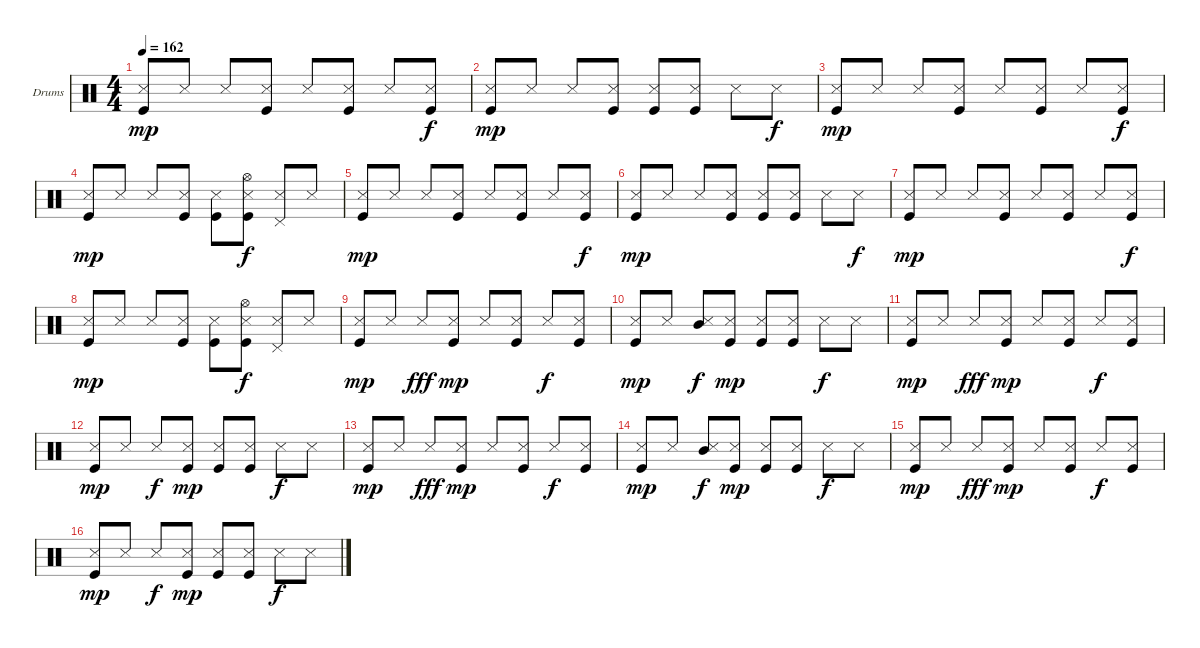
\defaultSystemsLayout 4
\bracketExtendMode groupsimilarinstruments
\firstSystemTrackNameOrientation horizontal
\otherSystemsTrackNameOrientation horizontal
\track ("Drums" "Drums") {instrument percussion}
\staff {score}
\articulation defaults
\ts (4 4)
\tempo 162
\clef neutral
\ks c
("Snare (side stick) 3" "Kick (hit)").8{dy mp} "Snare (side stick) 3".8 "Snare (side stick) 3".8 ("Snare (side stick) 3" "Kick (hit)").8 "Snare (side stick) 3".8 ("Snare (side stick) 3" "Kick (hit)").8 "Snare (side stick) 3".8 ("Snare (side stick) 3" "Kick (hit)").8{dy f} |
("Snare (side stick) 3" "Kick (hit)").8{dy mp} "Snare (side stick) 3".8 "Snare (side stick) 3".8 ("Snare (side stick) 3" "Kick (hit)").8 ("Snare (side stick) 3" "Kick (hit)").8 ("Snare (side stick) 3" "Kick (hit)").8 "Snare (side stick) 3".8 "Snare (side stick) 3".8{dy f} |
("Snare (side stick) 3" "Kick (hit)").8{dy mp} "Snare (side stick) 3".8 "Snare (side stick) 3".8 ("Snare (side stick) 3" "Kick (hit)").8 "Snare (side stick) 3".8 ("Snare (side stick) 3" "Kick (hit)").8 "Snare (side stick) 3".8 ("Snare (side stick) 3" "Kick (hit)").8{dy f} |
("Snare (side stick) 3" "Kick (hit)").8{dy mp} "Snare (side stick) 3".8 "Snare (side stick) 3".8 ("Snare (side stick) 3" "Kick (hit)").8 ("Snare (side stick) 3" "Kick (hit)").8 ("Hi-Hat (open)" "Snare (side stick) 3" "Kick (hit)").8{dy f} ("Pedal Hi-Hat (hit)" "Snare (side stick) 3").8 "Snare (side stick) 3".8 |
("Snare (side stick) 3" "Kick (hit)").8{dy mp} "Snare (side stick) 3".8 "Snare (side stick) 3".8 ("Snare (side stick) 3" "Kick (hit)").8 "Snare (side stick) 3".8 ("Snare (side stick) 3" "Kick (hit)").8 "Snare (side stick) 3".8 ("Snare (side stick) 3" "Kick (hit)").8{dy f} |
("Snare (side stick) 3" "Kick (hit)").8{dy mp} "Snare (side stick) 3".8 "Snare (side stick) 3".8 ("Snare (side stick) 3" "Kick (hit)").8 ("Snare (side stick) 3" "Kick (hit)").8 ("Snare (side stick) 3" "Kick (hit)").8 "Snare (side stick) 3".8 "Snare (side stick) 3".8{dy f} |
("Snare (side stick) 3" "Kick (hit)").8{dy mp} "Snare (side stick) 3".8 "Snare (side stick) 3".8 ("Snare (side stick) 3" "Kick (hit)").8 "Snare (side stick) 3".8 ("Snare (side stick) 3" "Kick (hit)").8 "Snare (side stick) 3".8 ("Snare (side stick) 3" "Kick (hit)").8{dy f} |
("Snare (side stick) 3" "Kick (hit)").8{dy mp} "Snare (side stick) 3".8 "Snare (side stick) 3".8 ("Snare (side stick) 3" "Kick (hit)").8 ("Snare (side stick) 3" "Kick (hit)").8 ("Hi-Hat (open)" "Snare (side stick) 3" "Kick (hit)").8{dy f} ("Pedal Hi-Hat (hit)" "Snare (side stick) 3").8 "Snare (side stick) 3".8 |
("Snare (side stick) 3" "Kick (hit)").8{dy mp} "Snare (side stick) 3".8 "Snare (side stick) 3".8{dy fff} ("Snare (side stick) 3" "Kick (hit)").8{dy mp} "Snare (side stick) 3".8 ("Snare (side stick) 3" "Kick (hit)").8 "Snare (side stick) 3".8{dy f} ("Snare (side stick) 3" "Kick (hit)").8 |
("Snare (side stick) 3" "Kick (hit)").8{dy mp} "Snare (side stick) 3".8 ("Mid Tom (hit)" "Snare (side stick) 3").8{dy f} ("Snare (side stick) 3" "Kick (hit)").8{dy mp} ("Snare (side stick) 3" "Kick (hit)").8 ("Snare (side stick) 3" "Kick (hit)").8 "Snare (side stick) 3".8{dy f} "Snare (side stick) 3".8 |
("Snare (side stick) 3" "Kick (hit)").8{dy mp} "Snare (side stick) 3".8 "Snare (side stick) 3".8{dy fff} ("Snare (side stick) 3" "Kick (hit)").8{dy mp} "Snare (side stick) 3".8 ("Snare (side stick) 3" "Kick (hit)").8 "Snare (side stick) 3".8{dy f} ("Snare (side stick) 3" "Kick (hit)").8 |
("Snare (side stick) 3" "Kick (hit)").8{dy mp} "Snare (side stick) 3".8 "Snare (side stick) 3".8{dy f} ("Snare (side stick) 3" "Kick (hit)").8{dy mp} ("Snare (side stick) 3" "Kick (hit)").8 ("Snare (side stick) 3" "Kick (hit)").8 "Snare (side stick) 3".8{dy f} "Snare (side stick) 3".8 |
("Snare (side stick) 3" "Kick (hit)").8{dy mp} "Snare (side stick) 3".8 "Snare (side stick) 3".8{dy fff} ("Snare (side stick) 3" "Kick (hit)").8{dy mp} "Snare (side stick) 3".8 ("Snare (side stick) 3" "Kick (hit)").8 "Snare (side stick) 3".8{dy f} ("Snare (side stick) 3" "Kick (hit)").8 |
("Snare (side stick) 3" "Kick (hit)").8{dy mp} "Snare (side stick) 3".8 ("Mid Tom (hit)" "Snare (side stick) 3").8{dy f} ("Snare (side stick) 3" "Kick (hit)").8{dy mp} ("Snare (side stick) 3" "Kick (hit)").8 ("Snare (side stick) 3" "Kick (hit)").8 "Snare (side stick) 3".8{dy f} "Snare (side stick) 3".8 |
("Snare (side stick) 3" "Kick (hit)").8{dy mp} "Snare (side stick) 3".8 "Snare (side stick) 3".8{dy fff} ("Snare (side stick) 3" "Kick (hit)").8{dy mp} "Snare (side stick) 3".8 ("Snare (side stick) 3" "Kick (hit)").8 "Snare (side stick) 3".8{dy f} ("Snare (side stick) 3" "Kick (hit)").8 |
("Snare (side stick) 3" "Kick (hit)").8{dy mp} "Snare (side stick) 3".8 "Snare (side stick) 3".8{dy f} ("Snare (side stick) 3" "Kick (hit)").8{dy mp} ("Snare (side stick) 3" "Kick (hit)").8 ("Snare (side stick) 3" "Kick (hit)").8 "Snare (side stick) 3".8{dy f} "Snare (side stick) 3".8
